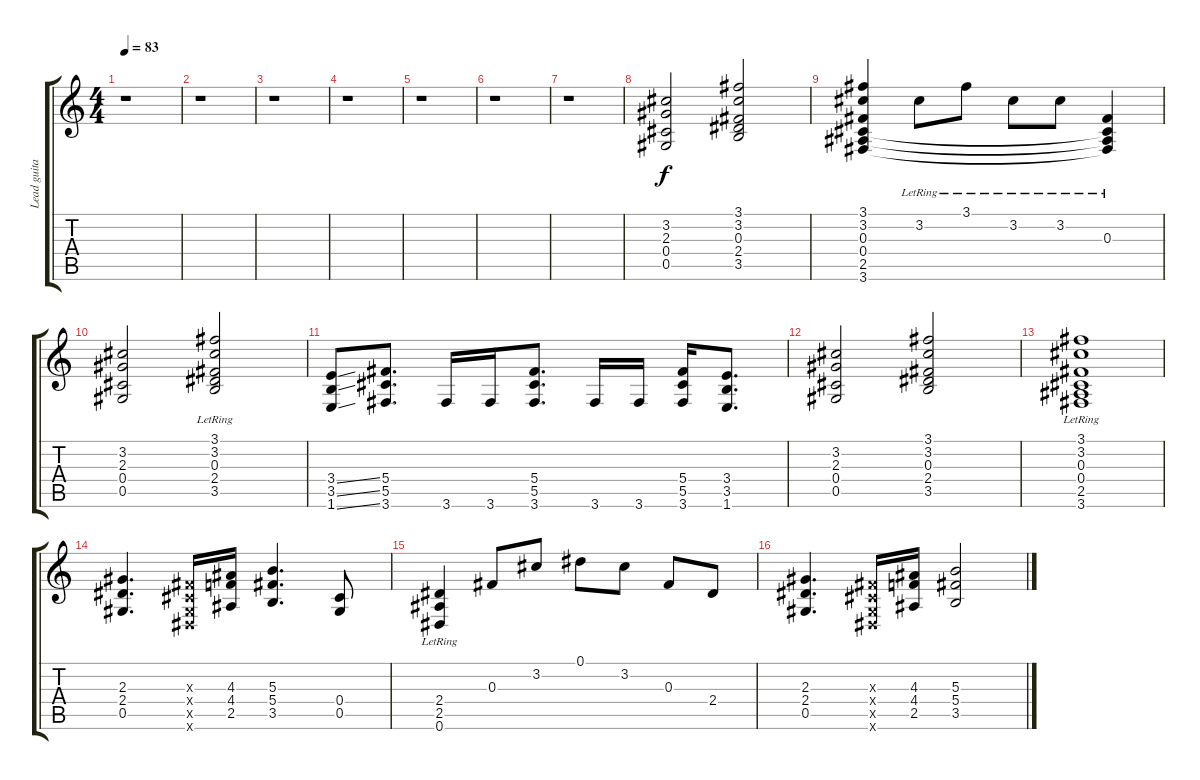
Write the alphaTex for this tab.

\track ("Lead guitar(Zakk Wylde)" "Lead guita") {instrument distortionguitar}
\staff {score tabs}
\tuning (Eb4 Bb3 Gb3 Db3 Ab2 Eb2) {hide}
\ts (4 4)
\tempo 83
\clef g2
\ks c
r.1{dy f} |
r.1 |
r.1 |
r.1 |
r.1 |
r.1 |
r.1 |
(3.2 2.3 0.4 0.5).2 (3.1 3.2 0.3 2.4 3.5).2 |
(3.1 3.2 0.3 0.4 2.5 3.6).4 3.2{lr}.8 3.1{lr}.8 3.2{lr}.8 3.2{lr}.8 (0.3{lr} 0.4{t} 2.5{t} 3.6{t}).4 |
(3.2 2.3 0.4 0.5).2 (3.1{lr} 3.2{lr} 0.3{lr} 2.4 3.5).2 |
(3.4{ss} 3.5{ss} 1.6{ss}).8 (5.4 5.5 3.6).8{d} 3.6.16 3.6.16 (5.4 5.5 3.6).8{d} 3.6.16 3.6.16 (5.4 5.5 3.6).16 (3.4 3.5 1.6).8{d} |
(3.2 2.3 0.4 0.5).2 (3.1 3.2 0.3 2.4 3.5).2 |
(3.1{lr} 3.2 0.3 0.4 2.5 3.6).1 |
(2.3 2.4 0.5).4{d} (0.3{x} 0.4{x} 0.5{x} 0.6{x}).16 (4.3 4.4 2.5).16 (5.3 5.4 3.5).4{d} (0.4 0.5).8 |
(2.4{lr} 2.5{lr} 0.6{lr}).4 0.3.8 3.2.8 0.1.8 3.2.8 0.3.8 2.4.8 |
(2.3 2.4 0.5).4{d} (0.3{x} 0.4{x} 0.5{x} 0.6{x}).16 (4.3 4.4 2.5).16 (5.3 5.4 3.5).2
